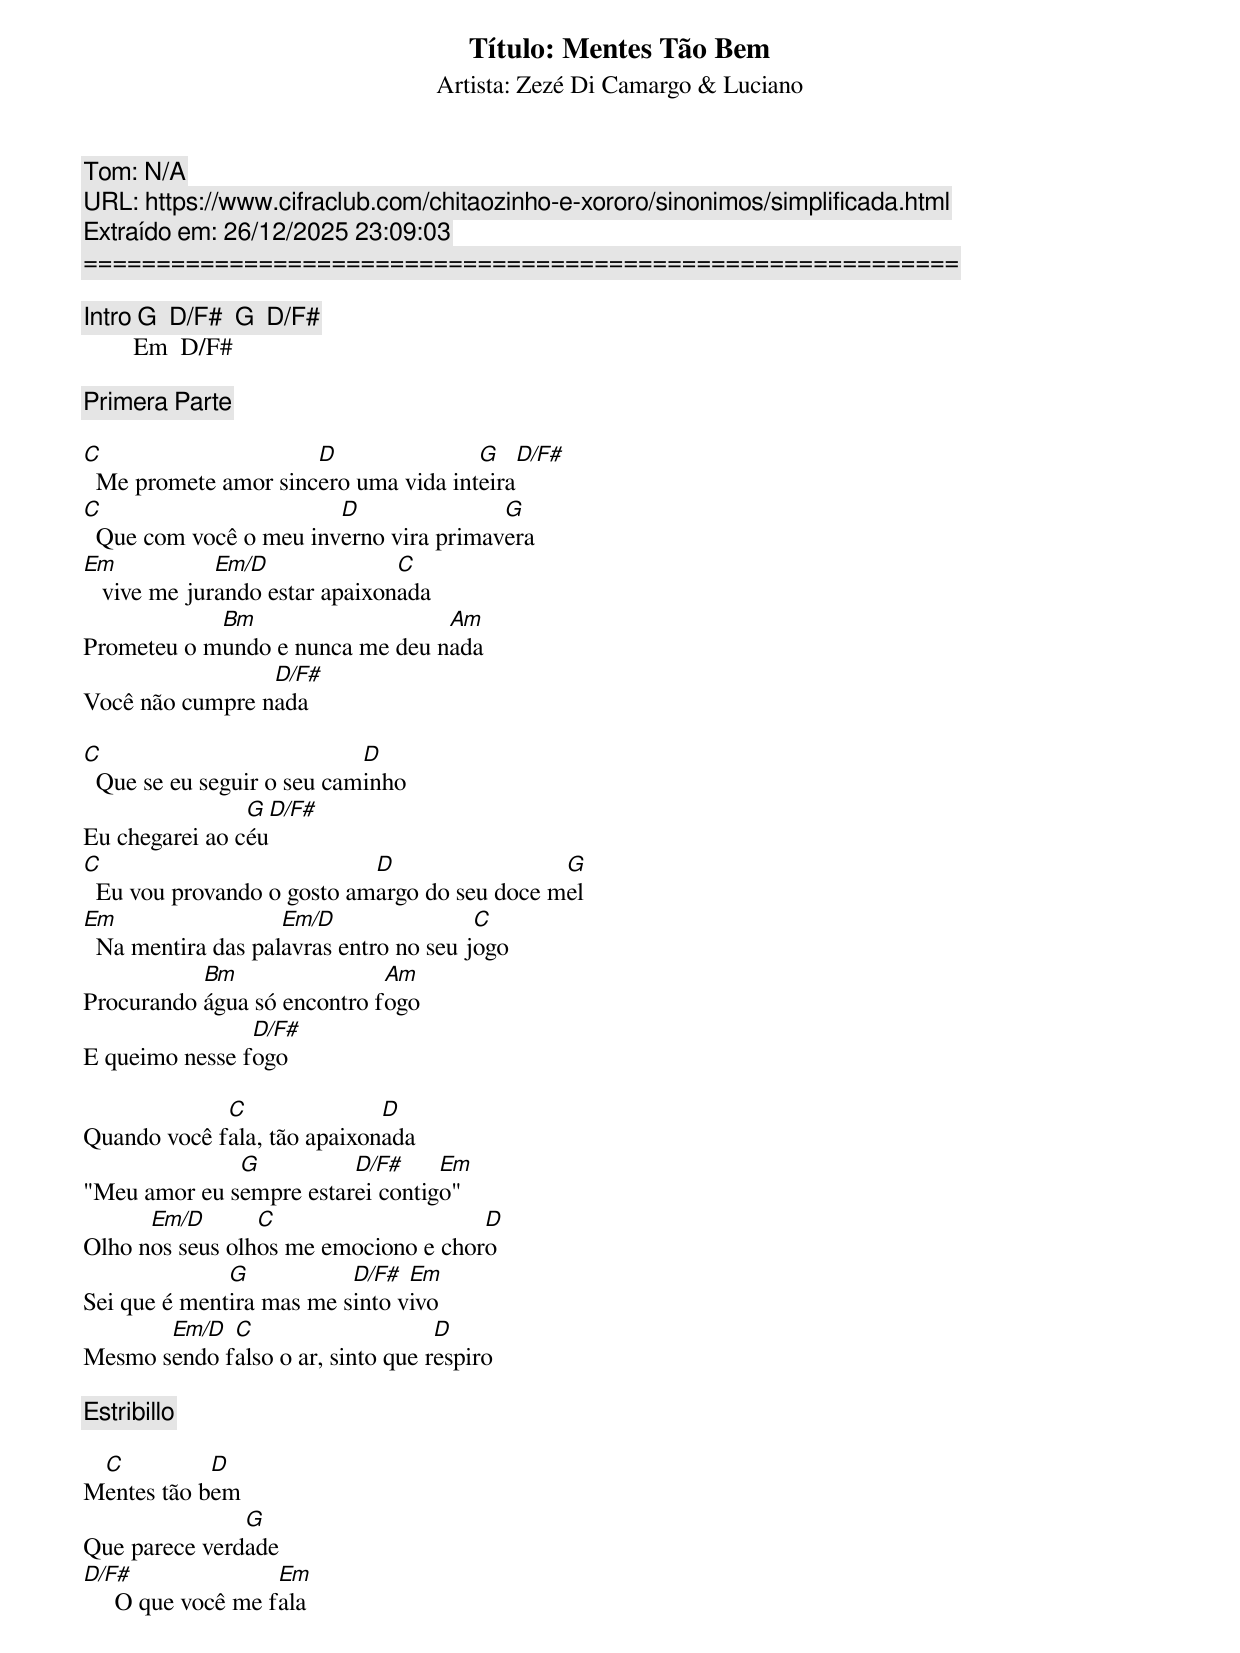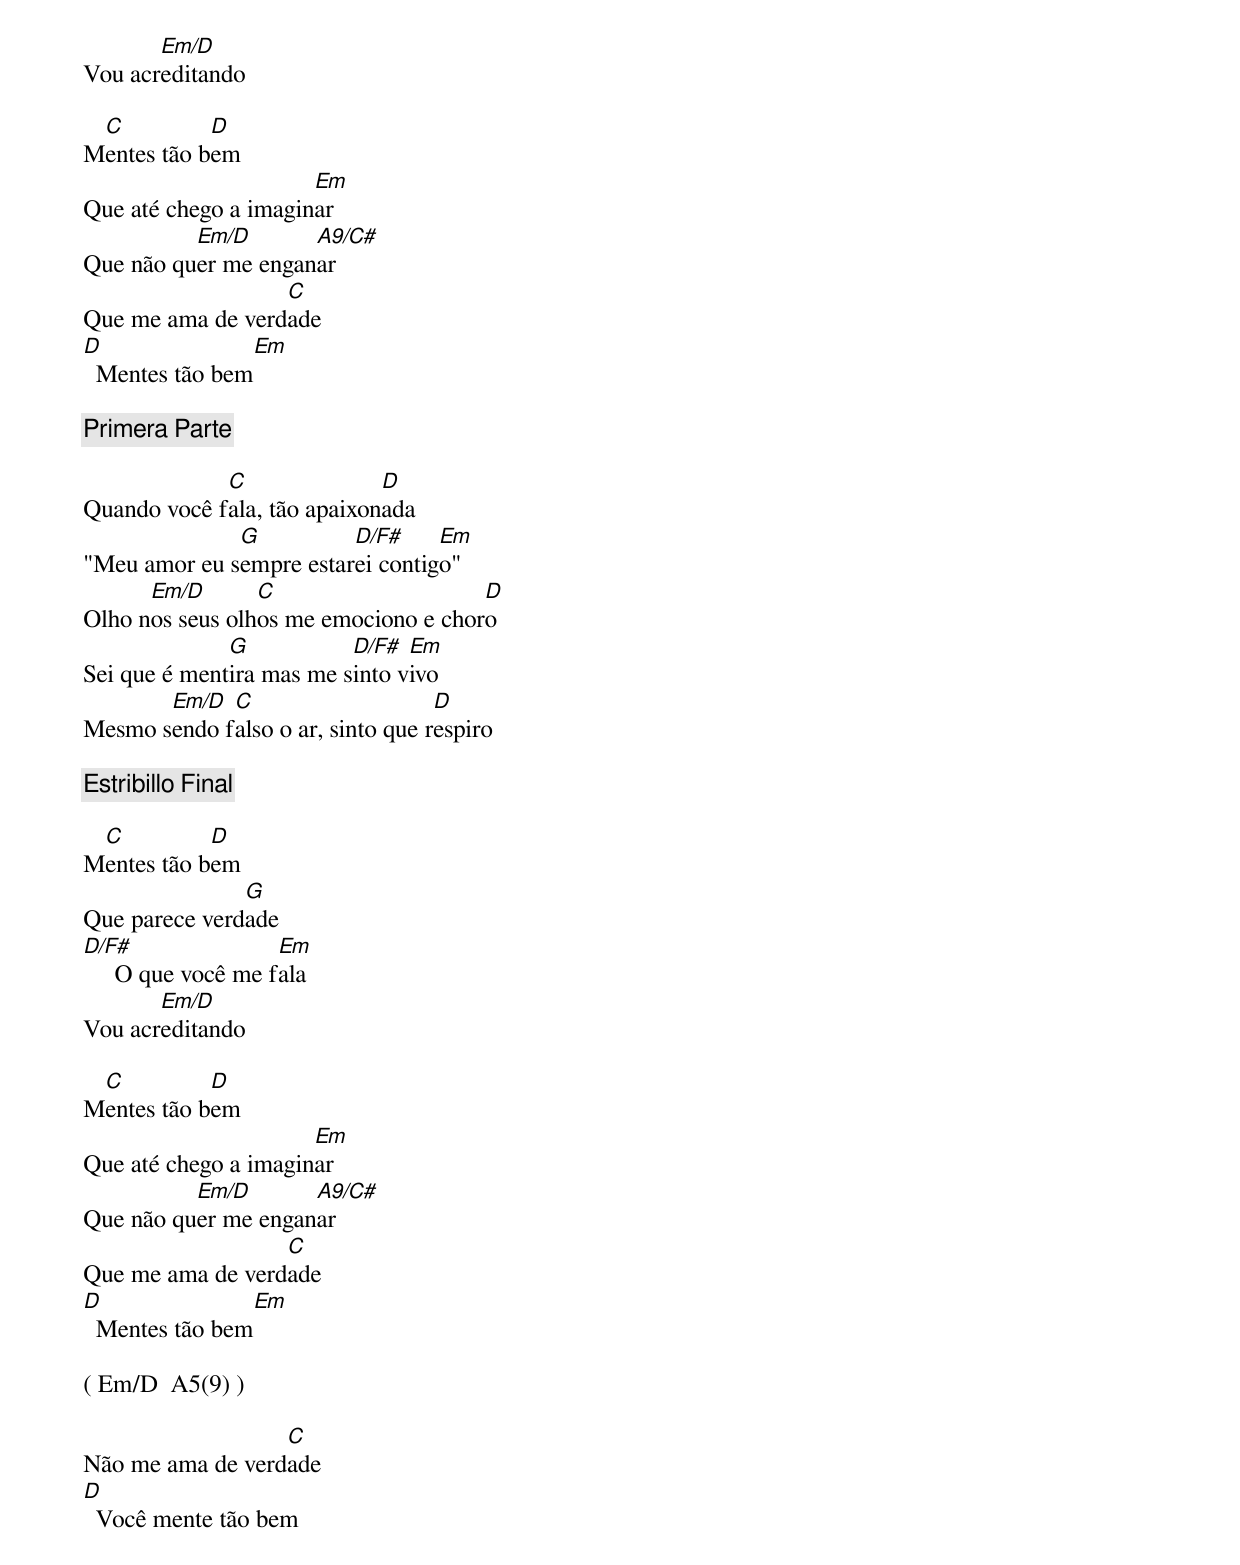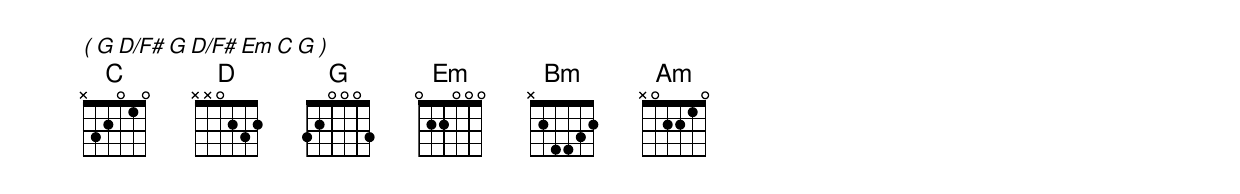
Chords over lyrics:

Título: Mentes Tão Bem
Artista: Zezé Di Camargo & Luciano
Tom: N/A
URL: https://www.cifraclub.com/chitaozinho-e-xororo/sinonimos/simplificada.html
Extraído em: 26/12/2025 23:09:03
============================================================

[Intro] G  D/F#  G  D/F#
        Em  D/F#

[Primera Parte]

C                     D               G    D/F#
  Me promete amor sincero uma vida inteira
C                       D               G
  Que com você o meu inverno vira primavera
Em            Em/D              C
   vive me jurando estar apaixonada
            Bm                   Am
Prometeu o mundo e nunca me deu nada
                 D/F#
Você não cumpre nada

C                           D
  Que se eu seguir o seu caminho
                G  D/F#
Eu chegarei ao céu
C                           D                 G
  Eu vou provando o gosto amargo do seu doce mel
Em                  Em/D                C
  Na mentira das palavras entro no seu jogo
           Bm                Am
Procurando água só encontro fogo
                D/F#
E queimo nesse fogo

             C               D
Quando você fala, tão apaixonada
              G          D/F#     Em
"Meu amor eu sempre estarei contigo"
      Em/D       C                    D
Olho nos seus olhos me emociono e choro
              G           D/F#  Em
Sei que é mentira mas me sinto vivo
       Em/D  C                     D
Mesmo sendo falso o ar, sinto que respiro

[Estribillo]

 C          D
Mentes tão bem
               G
Que parece verdade
D/F#                Em
     O que você me fala
       Em/D
Vou acreditando

 C          D
Mentes tão bem
                      Em
Que até chego a imaginar
          Em/D       A9/C#
Que não quer me enganar
                  C
Que me ama de verdade
D                Em
  Mentes tão bem

[Primera Parte]

             C               D
Quando você fala, tão apaixonada
              G          D/F#     Em
"Meu amor eu sempre estarei contigo"
      Em/D       C                    D
Olho nos seus olhos me emociono e choro
              G           D/F#  Em
Sei que é mentira mas me sinto vivo
       Em/D  C                     D
Mesmo sendo falso o ar, sinto que respiro

[Estribillo Final]

 C          D
Mentes tão bem
               G
Que parece verdade
D/F#                Em
     O que você me fala
       Em/D
Vou acreditando

 C          D
Mentes tão bem
                      Em
Que até chego a imaginar
          Em/D       A9/C#
Que não quer me enganar
                  C
Que me ama de verdade
D                Em
  Mentes tão bem

( Em/D  A5(9) )

                  C
Não me ama de verdade
D
  Você mente tão bem

( G  D/F#  G  D/F#  Em  C  G )
